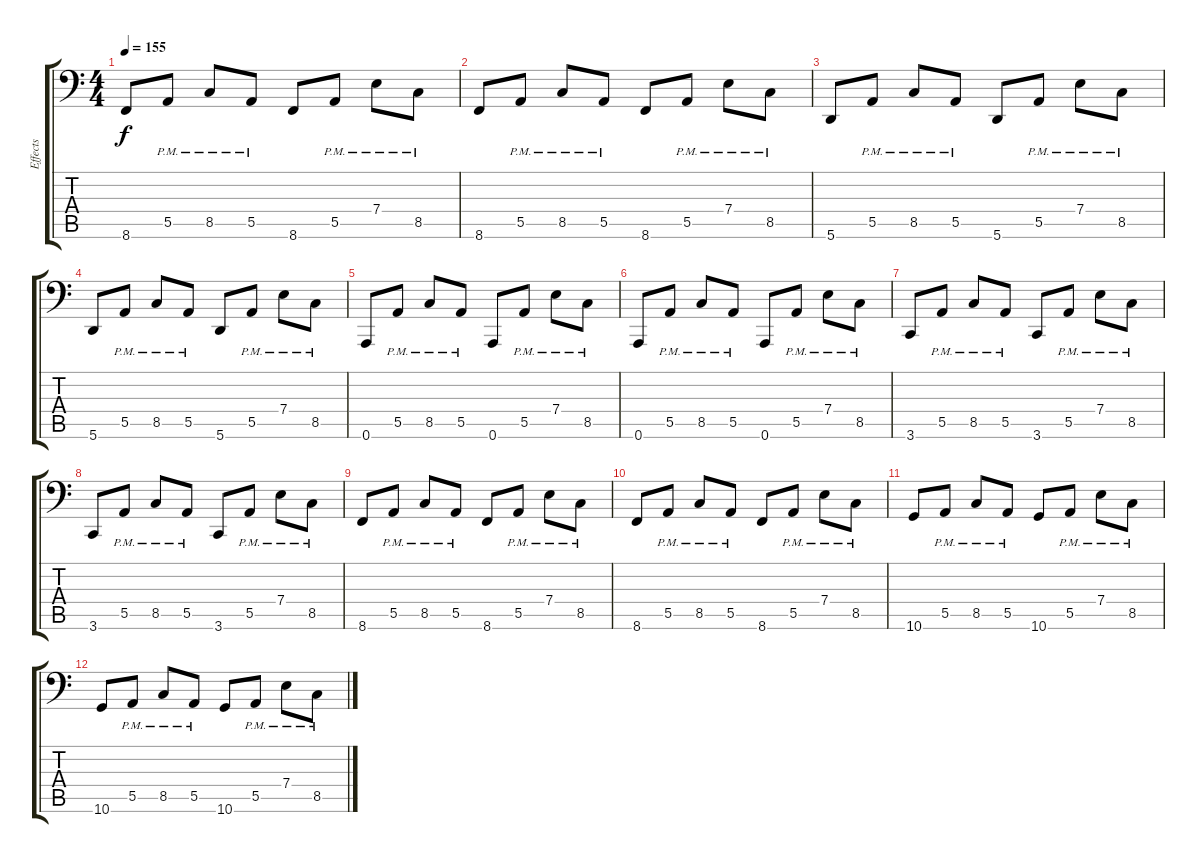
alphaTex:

\track ("Effects" "Effects") {instrument fx7echoes}
\staff {score tabs}
\tuning (B3 Gb3 D3 A2 E2 A1) {hide}
\ts (4 4)
\tempo 155
\clef f4
\ks c
8.6.8{dy f} 5.5{pm}.8 8.5{pm}.8 5.5{pm}.8 8.6.8 5.5{pm}.8 7.4{pm}.8 8.5{pm}.8 |
8.6.8 5.5{pm}.8 8.5{pm}.8 5.5{pm}.8 8.6.8 5.5{pm}.8 7.4{pm}.8 8.5{pm}.8 |
5.6.8 5.5{pm}.8 8.5{pm}.8 5.5{pm}.8 5.6.8 5.5{pm}.8 7.4{pm}.8 8.5{pm}.8 |
5.6.8 5.5{pm}.8 8.5{pm}.8 5.5{pm}.8 5.6.8 5.5{pm}.8 7.4{pm}.8 8.5{pm}.8 |
0.6.8 5.5{pm}.8 8.5{pm}.8 5.5{pm}.8 0.6.8 5.5{pm}.8 7.4{pm}.8 8.5{pm}.8 |
0.6.8 5.5{pm}.8 8.5{pm}.8 5.5{pm}.8 0.6.8 5.5{pm}.8 7.4{pm}.8 8.5{pm}.8 |
3.6.8 5.5{pm}.8 8.5{pm}.8 5.5{pm}.8 3.6.8 5.5{pm}.8 7.4{pm}.8 8.5{pm}.8 |
3.6.8 5.5{pm}.8 8.5{pm}.8 5.5{pm}.8 3.6.8 5.5{pm}.8 7.4{pm}.8 8.5{pm}.8 |
8.6.8 5.5{pm}.8 8.5{pm}.8 5.5{pm}.8 8.6.8 5.5{pm}.8 7.4{pm}.8 8.5{pm}.8 |
8.6.8 5.5{pm}.8 8.5{pm}.8 5.5{pm}.8 8.6.8 5.5{pm}.8 7.4{pm}.8 8.5{pm}.8 |
10.6.8 5.5{pm}.8 8.5{pm}.8 5.5{pm}.8 10.6.8 5.5{pm}.8 7.4{pm}.8 8.5{pm}.8 |
10.6.8 5.5{pm}.8 8.5{pm}.8 5.5{pm}.8 10.6.8 5.5{pm}.8 7.4{pm}.8 8.5{pm}.8
